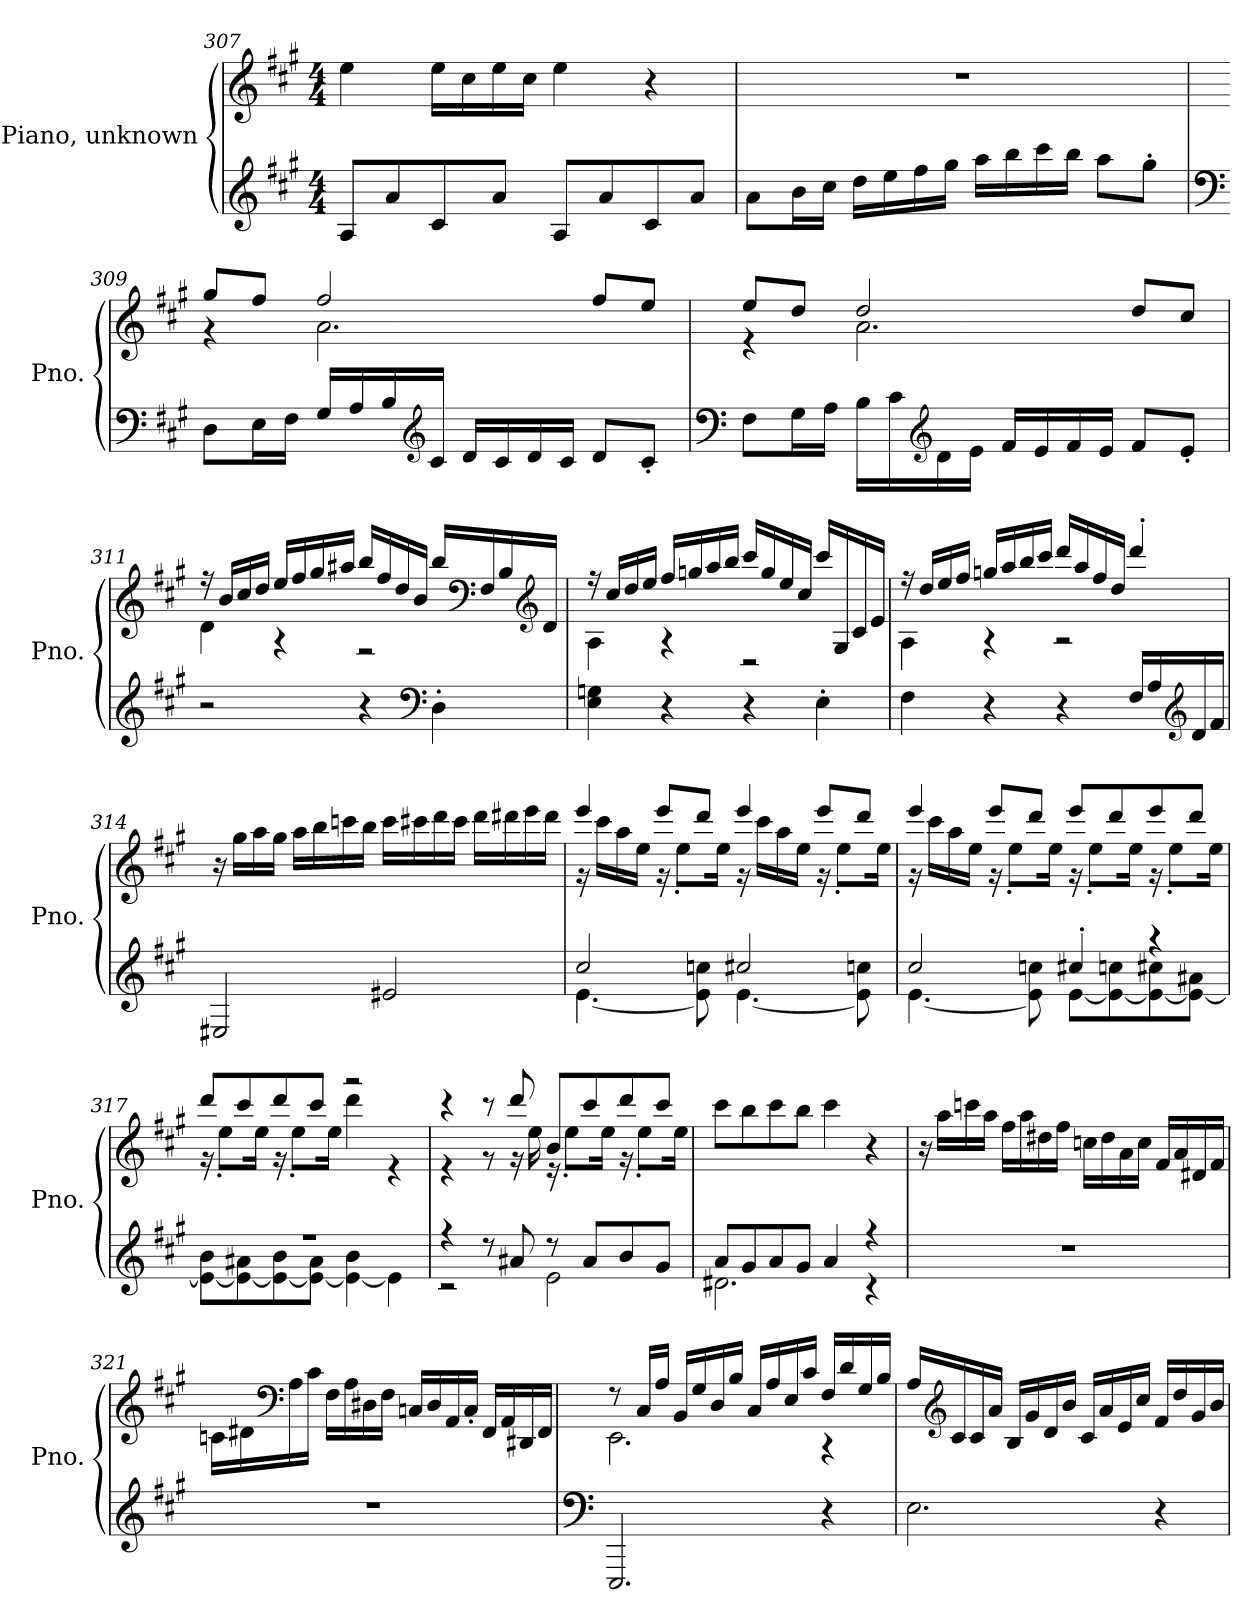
**kern	**kern
*part1	*part1
*staff2	*staff1
*I"Piano, unknown	*
*I'Pno.	*
*clefG2	*clefG2
*k[f#c#g#]	*k[f#c#g#]
*M4/4	*M4/4
=307	=307
8A/L	4ee\
8a/	.
8c#/	16ee\LL
.	16cc#\
8a/J	16ee\
.	16cc#\JJ
8A/L	4ee\
8a/	.
8c#/	4r
8a/J	.
=308	=308
8a\L	1r
16b\L	.
16cc#\JJ	.
16dd\LL	.
16ee\	.
16ff#\	.
16gg#\JJ	.
16aa\LL	.
16bb\	.
16ccc#\	.
16bb\JJ	.
8aa\L	.
8gg#'\J	.
!!LO:LB:g=z
=309	=309
*clefF4	*
*	*^
8D\L	8gg#/L	4r
16E\L	8ff#/J	.
16F#\JJ	.	.
16G#/LL	2ff#/	2.a\
16A/	.	.
16B/	.	.
*clefG2	*	*
16c#/JJ	.	.
16d/LL	.	.
16c#/	.	.
16d/	.	.
16c#/JJ	.	.
8d/L	8ff#/L	.
8c#'/J	8ee/J	.
=310	=310	=310
*clefF4	*	*
8F#\L	8ee/L	4r
16G#\L	8dd/J	.
16A\JJ	.	.
16B\LL	2dd/	2.a\
16c#\	.	.
*clefG2	*	*
16d\	.	.
16e\JJ	.	.
16f#/LL	.	.
16e/	.	.
16f#/	.	.
16e/JJ	.	.
8f#/L	8dd/L	.
8e'/J	8cc#/J	.
!!LO:LB:g=z	!!
=311	=311	=311
2r	16r	4d\
.	16b/LL	.
.	16cc#/	.
.	16dd/JJ	.
.	16ee/LL	4r
.	16ff#/	.
.	16gg#/	.
.	16aa#X/JJ	.
4r	16bb/LL	2r
.	16ff#/	.
.	16dd/	.
.	16b/JJ	.
*clefF4	*	*
4D'\	16bb/LL	.
*	*clefF4	*
.	16F#/	.
.	16B/	.
*	*clefG2	*
.	16d/JJ	.
=312	=312	=312
4E\ 4Gn\	16r	4A\
.	16cc#/LL	.
.	16dd/	.
.	16ee/JJ	.
4r	16ff#/LL	4r
.	16ggn/	.
.	16aa/	.
.	16bb/JJ	.
4r	16ccc#/LL	2r
.	16gg/	.
.	16ee/	.
.	16cc#/JJ	.
4E'\	16ccc#/LL	.
.	16G#/	.
.	16c#/	.
.	16e/JJ	.
!!LO:LB:g=z	!!
=313	=313	=313
4F#\	16r	4A\
.	16dd/LL	.
.	16ee/	.
.	16ff#/JJ	.
4r	16ggn/LL	4r
.	16aa/	.
.	16bb/	.
.	16ccc#/JJ	.
4r	16ddd/LL	2r
.	16aa/	.
.	16ff#/	.
.	16dd/JJ	.
16F#/LL	4ddd'/	.
16A/	.	.
*clefG2	*	*
16d/	.	.
16f#/JJ	.	.
*	*v	*v
=314	=314
2E#X/	16r
.	16gg#\LL
.	16aa\
.	16gg#\JJ
.	16aa\LL
.	16bb\
.	16cccn\
.	16bb\JJ
2e#X/	16ccc\LL
.	16ccc#X\
.	16ddd\
.	16ccc#\JJ
.	16ddd\LL
.	16ddd#X\
.	16eee\
.	16ddd#\JJ
!!LO:LB:g=z
=315	=315
*^	*^
2cc#/	[4.e\	4eee/	16r
.	.	.	16ccc#\LL
.	.	.	16aa\
.	.	.	16ee\JJ
.	.	8eee/L	16r
.	.	.	8ee'\L
.	8e\] 8ccn\	8ddd/J	.
.	.	.	16ee\Jk
2cc#X/	[4.e\	4eee/	16r
.	.	.	16ccc#\LL
.	.	.	16aa\
.	.	.	16ee\JJ
.	.	8eee/L	16r
.	.	.	8ee'\L
.	8e\] 8ccn\	8ddd/J	.
.	.	.	16ee\Jk
=316	=316	=316	=316
2cc#/	[4.e\	4eee/	16r
.	.	.	16ccc#\LL
.	.	.	16aa\
.	.	.	16ee\JJ
.	.	8eee/L	16r
.	.	.	8ee'\L
.	8e\] 8ccn\	8ddd/J	.
.	.	.	16ee\Jk
4cc#X'/	[8e\L	8eee/L	16r
.	.	.	8ee'\L
.	8e\_ 8ccn\	8ddd/	.
.	.	.	16ee\Jk
4r	8e\_ 8cc#X\	8eee/	16r
.	.	.	8ee'\L
.	8e\_ 8a#X\J	8ddd/J	.
.	.	.	16ee\Jk
!!LO:LB:g=z	!!
=317	=317	=317	=317
1r	8e\_ 8b\L	8ddd/L	16r
.	.	.	8ee'\L
.	8e\_ 8a#X\	8ccc#/	.
.	.	.	16ee\Jk
.	8e\_ 8b\	8ddd/	16r
.	.	.	8ee'\L
.	8e\_ 8a#\J	8ccc#/J	.
.	.	.	16ee\Jk
.	4e\_ 4b\	2r	4ddd\
.	4e\]	.	4r
=318	=318	=318	=318
4r	2r	4r	4r
8r	.	8r	8r
8a#X/	.	8ddd/	16r
.	.	.	16ee\
8r	2e\	8b/L	16r
.	.	.	8ee'\L
8a#/L	.	8ccc#/	.
.	.	.	16ee\Jk
8b/	.	8ddd/	16r
.	.	.	8ee'\L
8g#/J	.	8ccc#/J	.
.	.	.	16ee\Jk
*	*	*v	*v
=319	=319	=319
8a/L	2.d#X\	8ccc#\L
8g#/	.	8bb\
8a/	.	8ccc#\
8g#/J	.	8bb\J
4a/	.	4ccc#\
4r	4r	4r
*v	*v	*
!!LO:PB:g=z
=320	=320
1r	16r
.	16aa\LL
.	16cccn\
.	16aa\JJ
.	16ff#\LL
.	16aa\
.	16dd#X\
.	16ff#\JJ
.	16ccn\LL
.	16dd#\
.	16a\
.	16cc\JJ
.	16f#/LL
.	16a/
.	16d#X/
.	16f#/JJ
=321	=321
1r	16cn\LL
.	16d#X\
*	*clefF4
.	16A\
.	16c\JJ
.	16F#\LL
.	16A\
.	16D#X\
.	16F#\JJ
.	16Cn/LL
.	16D#/
.	16AA/
.	16C'/JJ
.	16FF#/LL
.	16AA/
.	16DD#X/
.	16FF#/JJ
!!LO:LB:g=z
=322	=322
*clefF4	*
*	*^
2.EEE/	8r	2.EE\
.	16C#/LL	.
.	16A/JJ	.
.	16BB/LL	.
.	16G#/	.
.	16D/	.
.	16B/JJ	.
.	16C#/LL	.
.	16A/	.
.	16E/	.
.	16c#/JJ	.
4r	16F#/LL	4r
.	16d/	.
.	16G#/	.
.	16B/JJ	.
*	*v	*v
=323	=323
2.E\	16A/LL
*	*clefG2
.	16c#/
.	16c#/
.	16a/JJ
.	16B/LL
.	16g#/
.	16d/
.	16b/JJ
.	16c#/LL
.	16a/
.	16e/
.	16cc#/JJ
4r	16f#/LL
.	16dd/
.	16g#/
.	16b/JJ
=	=
*-	*-
